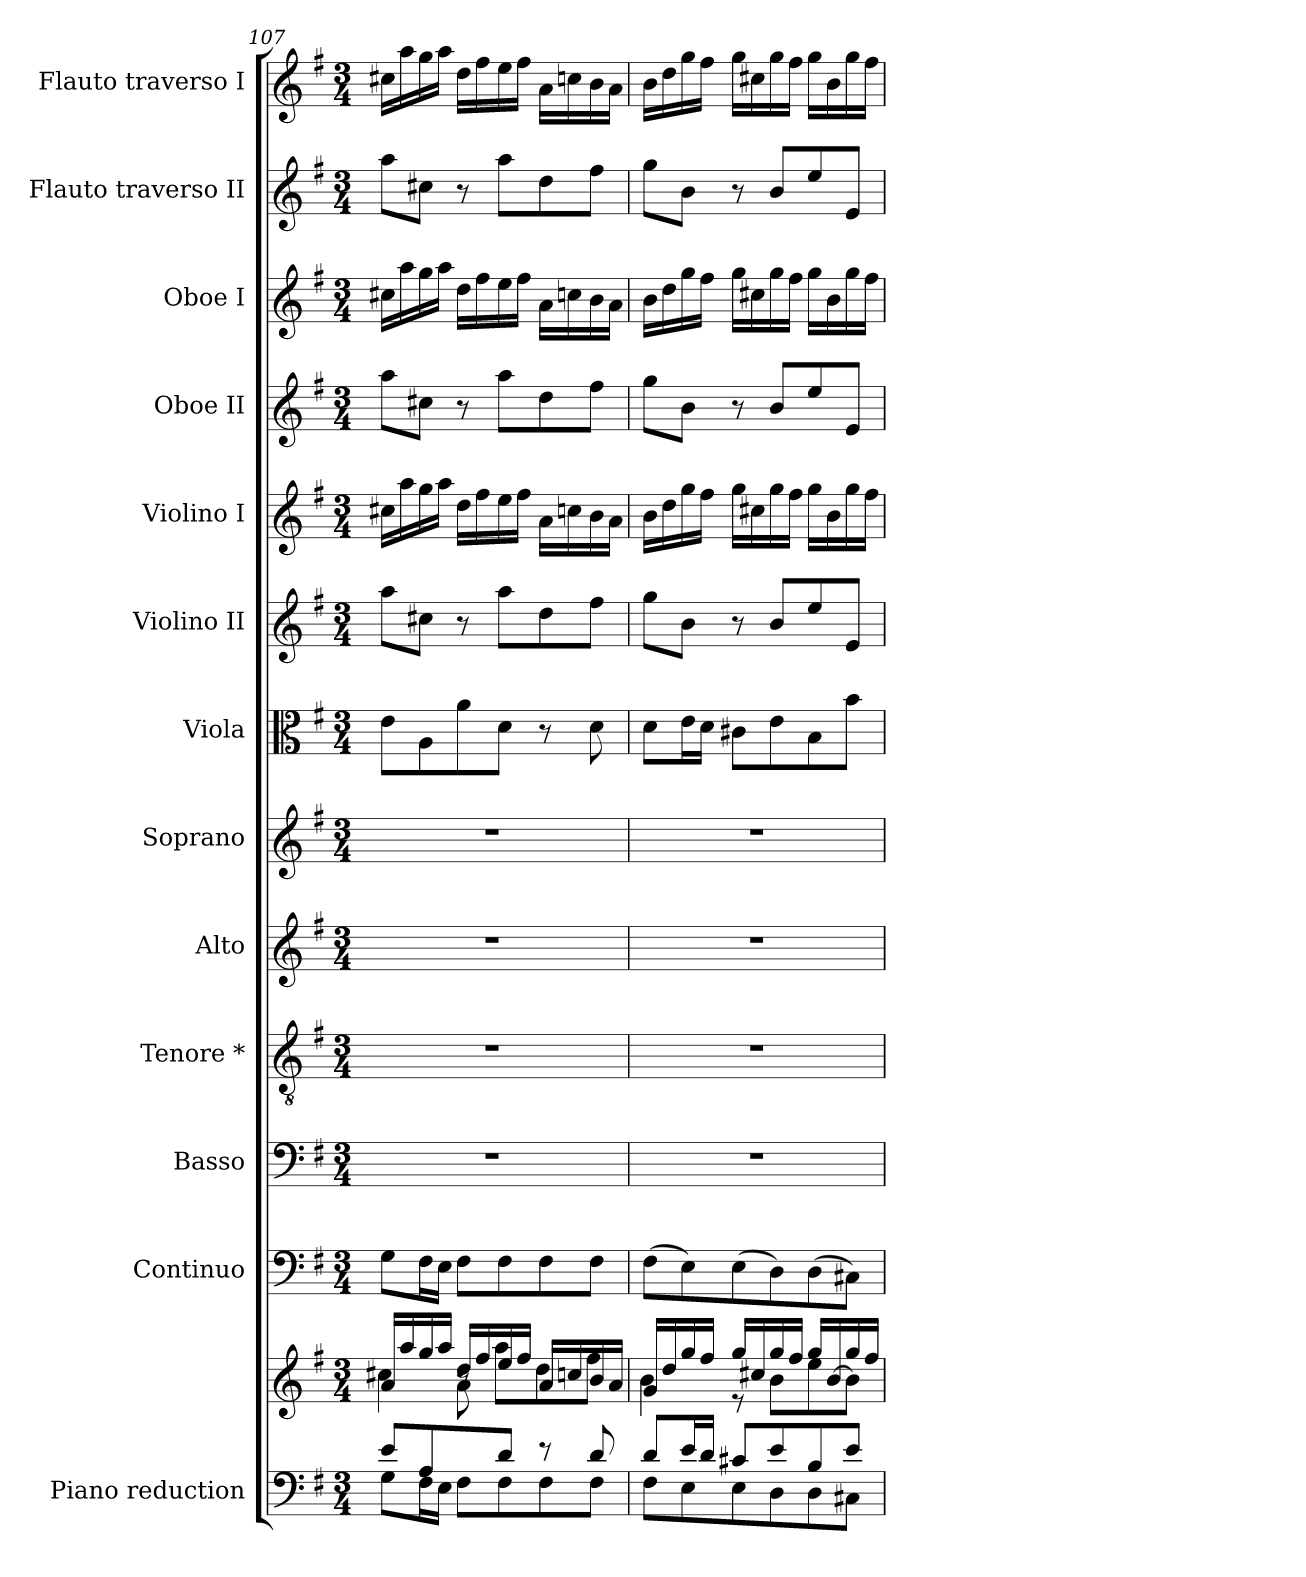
**kern	**kern	**kern	**kern	**kern	**kern	**kern	**kern	**kern	**kern	**kern	**kern	**kern	**kern
*part13	*part13	*part12	*part11	*part10	*part9	*part8	*part7	*part6	*part5	*part4	*part3	*part2	*part1
*staff14	*staff13	*staff12	*staff11	*staff10	*staff9	*staff8	*staff7	*staff6	*staff5	*staff4	*staff3	*staff2	*staff1
*I"Piano reduction	*	*I"Continuo	*I"Basso	*I"Tenore *	*I"Alto	*I"Soprano	*I"Viola	*I"Violino II	*I"Violino I	*I"Oboe II	*I"Oboe I	*I"Flauto traverso II	*I"Flauto traverso I
*I'Pno	*	*	*	*	*	*	*I'Vla	*I'Vln	*I'Vln	*I'Ob	*I'Ob	*	*
*clefF4	*clefG2	*clefF4	*clefF4	*clefGv2	*clefG2	*clefG2	*clefC3	*clefG2	*clefG2	*clefG2	*clefG2	*clefG2	*clefG2
*k[f#]	*k[f#]	*k[f#]	*k[f#]	*k[f#]	*k[f#]	*k[f#]	*k[f#]	*k[f#]	*k[f#]	*k[f#]	*k[f#]	*k[f#]	*k[f#]
*M3/4	*M3/4	*M3/4	*M3/4	*M3/4	*M3/4	*M3/4	*M3/4	*M3/4	*M3/4	*M3/4	*M3/4	*M3/4	*M3/4
=107	=107	=107	=107	=107	=107	=107	=107	=107	=107	=107	=107	=107	=107
*^	*^	*	*	*	*	*	*	*	*	*	*	*	*
*	*	*	*^	*	*	*	*	*	*	*	*	*	*	*	*
8e/L	8G\L	16a/LL	4cc#X\	4ryy	8G\L	2.r	2.r	2.r	2.r	8e\L	8aa\L	16cc#X\LL	8aa\L	16cc#X\LL	8aa\L	16cc#X\LL
.	.	16aa/	.	.	.	.	.	.	.	.	.	16aa\	.	16aa\	.	16aa\
8A/	16F#\L	16gg/	.	.	16F#\L	.	.	.	.	8A\	8cc#X\J	16gg\	8cc#X\J	16gg\	8cc#X\J	16gg\
.	16E\JJ	16aa/JJ	.	.	16E\JJ	.	.	.	.	.	.	16aa\JJ	.	16aa\JJ	.	16aa\JJ
8ryy	8F#\L	16dd/LL	8r	8a\	8F#\L	.	.	.	.	8a\	8r	16dd\LL	8r	16dd\LL	8r	16dd\LL
.	.	16ff#/	.	.	.	.	.	.	.	.	.	16ff#\	.	16ff#\	.	16ff#\
8d/J	8F#\	16ee/	8aa\L	4.ryy	8F#\	.	.	.	.	8d\J	8aa\L	16ee\	8aa\L	16ee\	8aa\L	16ee\
.	.	16ff#/JJ	.	.	.	.	.	.	.	.	.	16ff#\JJ	.	16ff#\JJ	.	16ff#\JJ
8r	8F#\	16a/LL	8dd\	.	8F#\	.	.	.	.	8r	8dd\	16a\LL	8dd\	16a\LL	8dd\	16a\LL
.	.	16ccn/	.	.	.	.	.	.	.	.	.	16ccn\	.	16ccn\	.	16ccn\
8d/	8F#\J	16b/	8ff#\J	.	8F#\J	.	.	.	.	8d\	8ff#\J	16b\	8ff#\J	16b\	8ff#\J	16b\
.	.	16a/JJ	.	.	.	.	.	.	.	.	.	16a\JJ	.	16a\JJ	.	16a\JJ
*	*	*	*v	*v	*	*	*	*	*	*	*	*	*	*	*	*
=108	=108	=108	=108	=108	=108	=108	=108	=108	=108	=108	=108	=108	=108	=108	=108
8d/L	8F#\L	16g/LL	4b\	(8F#\L	2.r	2.r	2.r	2.r	8d\L	8gg\L	16b\LL	8gg\L	16b\LL	8gg\L	16b\LL
.	.	16dd/	.	.	.	.	.	.	.	.	16dd\	.	16dd\	.	16dd\
16e/L	8E\	16gg/	.	8E\)	.	.	.	.	16e\L	8b\J	16gg\	8b\J	16gg\	8b\J	16gg\
16d/JJ	.	16ff#/JJ	.	.	.	.	.	.	16d\JJ	.	16ff#\JJ	.	16ff#\JJ	.	16ff#\JJ
8c#X/L	8E\	16gg/LL	8r	(8E\	.	.	.	.	8c#X\L	8r	16gg\LL	8r	16gg\LL	8r	16gg\LL
.	.	16cc#X/	.	.	.	.	.	.	.	.	16cc#X\	.	16cc#X\	.	16cc#X\
8e/	8D\	16gg/	8b\L	8D\)	.	.	.	.	8e\	8b/L	16gg\	8b/L	16gg\	8b/L	16gg\
.	.	16ff#/JJ	.	.	.	.	.	.	.	.	16ff#\JJ	.	16ff#\JJ	.	16ff#\JJ
8B/	8D\	16gg/LL	8ee\	(8D\	.	.	.	.	8B\	8ee/	16gg\LL	8ee/	16gg\LL	8ee/	16gg\LL
.	.	[<16b/	.	.	.	.	.	.	.	.	16b\	.	16b\	.	16b\
8e/J	8C#X\J	16gg/	8b\J]	8C#X\J)	.	.	.	.	8b\J	8e/J	16gg\	8e/J	16gg\	8e/J	16gg\
.	.	16ff#/JJ	.	.	.	.	.	.	.	.	16ff#\JJ	.	16ff#\JJ	.	16ff#\JJ
*v	*v	*	*	*	*	*	*	*	*	*	*	*	*	*	*
*	*v	*v	*	*	*	*	*	*	*	*	*	*	*	*
=	=	=	=	=	=	=	=	=	=	=	=	=	=
*-	*-	*-	*-	*-	*-	*-	*-	*-	*-	*-	*-	*-	*-
